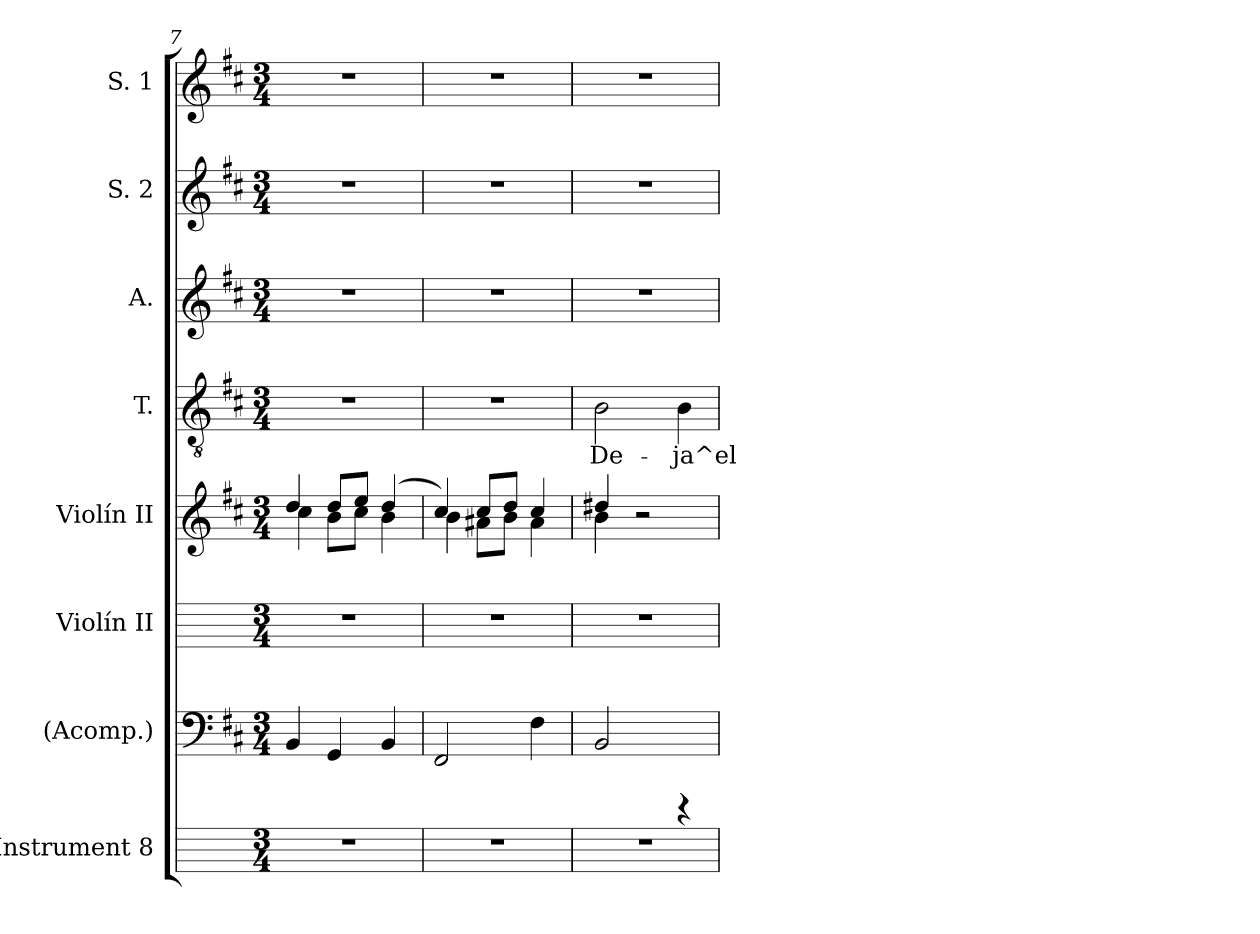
**kern	**kern	**kern	**kern	**kern	**text	**kern	**kern	**kern
*part8	*part7	*part6	*part5	*part4	*part4	*part3	*part2	*part1
*staff8	*staff7	*staff6	*staff5	*staff4	*staff4	*staff3	*staff2	*staff1
*I"Instrument 8	*I"(Acomp.)	*I"Violín II	*I"Violín II	*I"T.	*	*I"A.	*I"S. 2	*I"S. 1
*	*	*	*I'Violín I	*I'T.	*	*I'A.	*I'S. 2	*I'S. 1
*	*clefF4	*	*clefG2	*clefGv2	*	*clefG2	*clefG2	*clefG2
*k[]	*k[f#c#]	*k[]	*k[f#c#]	*k[f#c#]	*	*k[f#c#]	*k[f#c#]	*k[f#c#]
*C:	*D:	*C:	*D:	*D:	*	*D:	*D:	*D:
*M3/4	*M3/4	*M3/4	*M3/4	*M3/4	*	*M3/4	*M3/4	*M3/4
=7	=7	=7	=7	=7	=7	=7	=7	=7
*	*	*	*^	*	*	*	*	*
*	*	*	*	*^	*	*	*	*	*
2.r	4BB/	2.r	4dd/	4cc#\	4ryy	2.r	.	2.r	2.r	2.r
.	4GG/	.	8dd/L	2ryy	8b\L	.	.	.	.	.
.	.	.	8ee/J	.	8cc#\J	.	.	.	.	.
.	4BB/	.	(<4dd/	.	4b\	.	.	.	.	.
!!LO:LB:g=z
=8	=8	=8	=8	=8	=8	=8	=8	=8	=8	=8
2.r	2FF#/	2.r	4cc#/)	4b\	4ryy	2.r	.	2.r	2.r	2.r
.	.	.	8cc#/L	2ryy	8a#X\L	.	.	.	.	.
.	.	.	8dd/J	.	8b\J	.	.	.	.	.
.	4F#\	.	4cc#/	.	4a#\	.	.	.	.	.
=9	=9	=9	=9	=9	=9	=9	=9	=9	=9	=9
!	!	!	!	!	!	!	!LO:LY:b:cj	!	!	!
*	*	*	*	*v	*v	*	*	*	*	*
2.r	2BB/	2.r	4dd#X/	4b\	2B\	De-	2.r	2.r	2.r
.	.	.	2r	2ryy	.	.	.	.	.
!	!	!	!	!	!	!LO:LY:b:cj	!	!	!
.	4rCCC	.	.	.	4B\	-ja^el	.	.	.
*	*	*	*v	*v	*	*	*	*	*
=	=	=	=	=	=	=	=	=
*-	*-	*-	*-	*-	*-	*-	*-	*-
